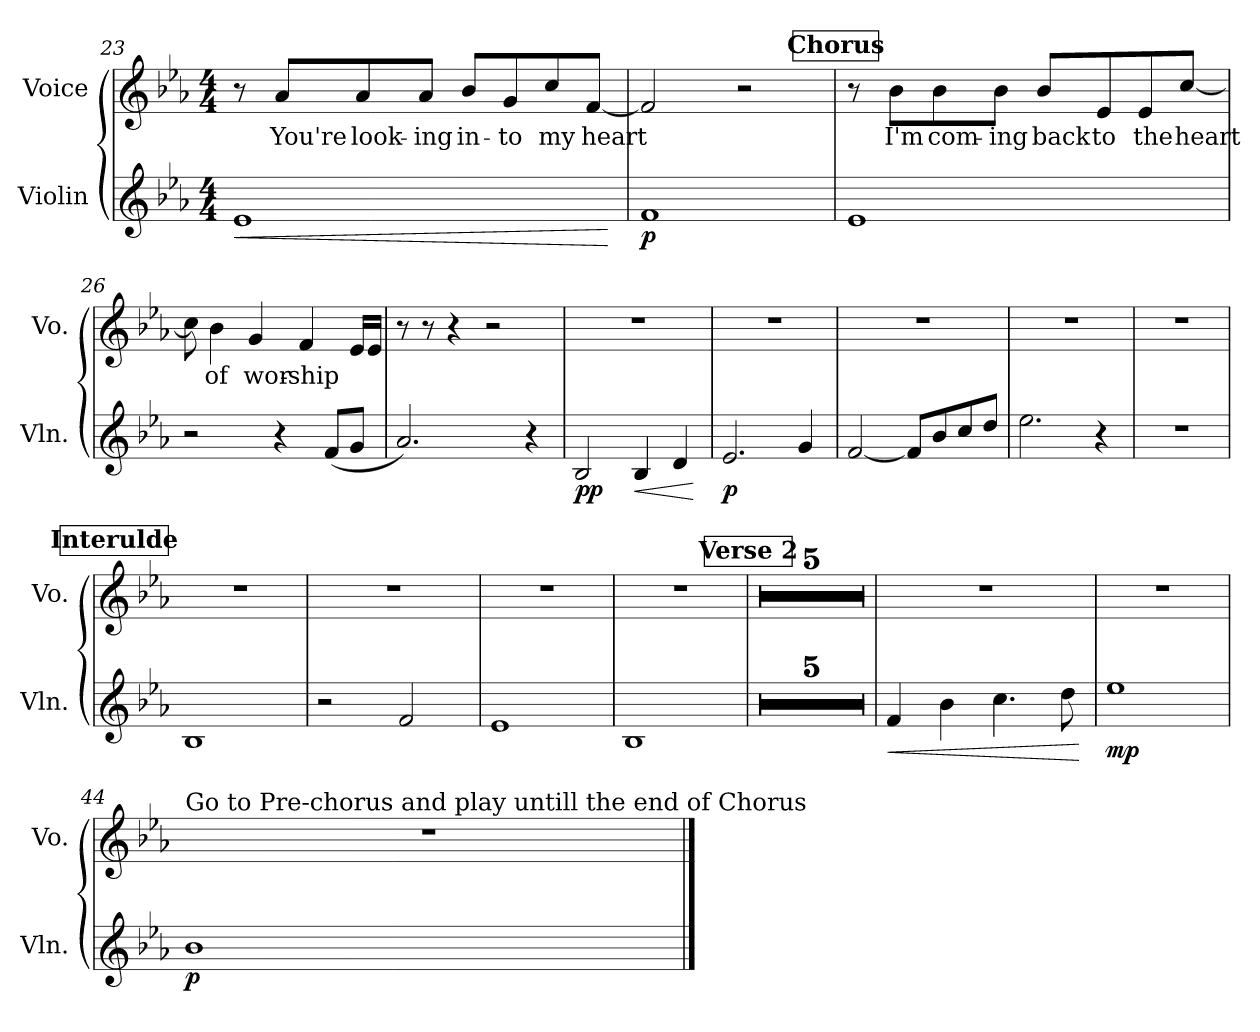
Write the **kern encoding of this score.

**kern	**dynam	**kern	**text
*part2	*part2	*part1	*part1
*staff2	*staff2	*staff1	*staff1
*I"Violin	*	*I"Voice	*
*I'Vln.	*	*I'Vo.	*
!!LO:PB:g=z
*clefG2	*	*clefG2	*
*k[b-e-a-]	*	*k[b-e-a-]	*
*M4/4	*	*M4/4	*
=23	=23	=23	=23
!	!LO:HP:b	!	!
1e-	<	8r	.
!	!	!	!LO:LY:b
.	.	8a-/L	You're
!	!	!	!LO:LY:b
.	.	8a-/	look-
!	!	!	!LO:LY:b
.	.	8a-/J	-ing
!	!	!	!LO:LY:b
.	.	8b-/L	in-
!	!	!	!LO:LY:b
.	.	8g/	-to
!	!	!	!LO:LY:b
.	.	8cc/	my
!	!	!	!LO:LY:b
.	.	[8f/J	heart
.	[	.	.
=24	=24	=24	=24
!	!LO:DY:b	!	!
1f	p	2f/]	.
.	.	2r	.
!!LO:REH:place=s1:a:B:fs=14:t=Chorus
=25	=25	=25	=25
1e-	.	8r	.
!	!	!	!LO:LY:b
.	.	8b-\L	I'm
!	!	!	!LO:LY:b
.	.	8b-\	com-
!	!	!	!LO:LY:b
.	.	8b-\J	-ing
!	!	!	!LO:LY:b
.	.	8b-/L	back
!	!	!	!LO:LY:b
.	.	8e-/	to
!	!	!	!LO:LY:b
.	.	8e-/	the
!	!	!	!LO:LY:b
.	.	[8cc/J	heart
=26	=26	=26	=26
2r	.	8cc\]	.
!	!	!	!LO:LY:b
.	.	4b-\	of
!	!	!	!LO:LY:b
.	.	4g/	wor-
4r	.	.	.
!	!	!	!LO:LY:b
.	.	4f/	-ship
(<8f/L	.	.	.
8g/J	.	16e-/LL	.
.	.	16e-/JJ	.
!!LO:LB:g=z
=27	=27	=27	=27
2.a-/)	.	8r	.
.	.	8r	.
.	.	4r	.
.	.	2r	.
4r	.	.	.
=28	=28	=28	=28
!	!LO:DY:b	!	!
2B-/	pp	1r	.
!	!LO:HP:b	!	!
4B-/	<	.	.
4d/	.	.	.
.	[	.	.
=29	=29	=29	=29
!	!LO:DY:b	!	!
2.e-/	p	1r	.
4g/	.	.	.
=30	=30	=30	=30
[2f/	.	1r	.
8f/L]	.	.	.
8b-/	.	.	.
8cc/	.	.	.
8dd/J	.	.	.
=31	=31	=31	=31
2.ee-\	.	1r	.
4r	.	.	.
=32	=32	=32	=32
1r	.	1r	.
!!LO:REH:place=s1:a:B:fs=14:t=Interulde
=33	=33	=33	=33
1B-	.	1r	.
=34	=34	=34	=34
2r	.	1r	.
2f/	.	.	.
=35	=35	=35	=35
1e-	.	1r	.
=36	=36	=36	=36
1B-	.	1r	.
!!LO:REH:place=s1:a:B:fs=14:t=Verse 2
=37	=37	=37	=37
1r	.	1r	.
!!LO:LB:g=z
=38	=38	=38	=38
1r	.	1r	.
=39	=39	=39	=39
1r	.	1r	.
=40	=40	=40	=40
1r	.	1r	.
=41	=41	=41	=41
1r	.	1r	.
=42	=42	=42	=42
!	!LO:HP:b	!	!
4f/	<	1r	.
4b-\	.	.	.
4.cc\	.	.	.
8dd\	.	.	.
.	[	.	.
=43	=43	=43	=43
!	!LO:DY:b	!	!
1ee-	mp	1r	.
=44	=44	=44	=44
!	!	!LO:TX:t=Go to Pre-chorus and play untill the end of Chorus	!
!	!LO:DY:b	!	!
1b-	p	1r	.
==	==	==	==
*-	*-	*-	*-
